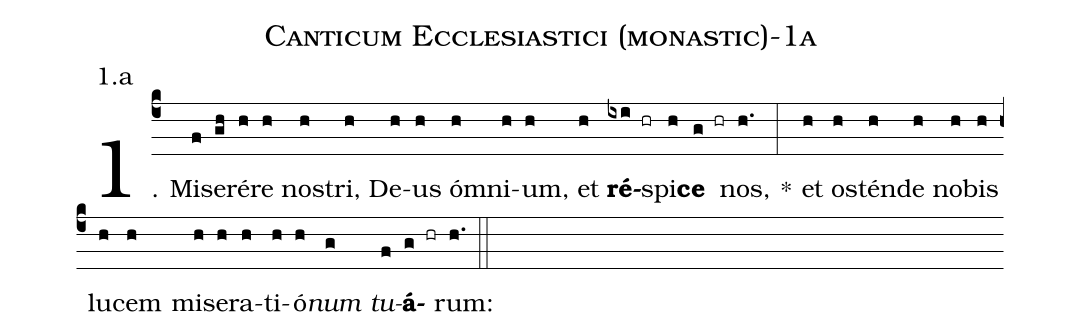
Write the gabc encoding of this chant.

name: Canticum Ecclesiastici (monastic)-1a;
annotation: 1.a;
%%
(c4)1. Mi(f)se(gh)ré(h)re(h) nos(h)tri,(h) De(h)us(h) óm(h)ni(h)um,(h) et(h) <b>ré</b>(ixi hr)spi(h)<b>ce</b>(g hr) nos,(h.) *(:) et(h) os(h)tén(h)de(h) no(h)bis(h) lu(h)cem(h) mi(h)se(h)ra(h)ti(h)ó(h)<i>num</i>(g) <i>tu</i>(f)<b>á</b>(g hr)rum:(h.) (::)
